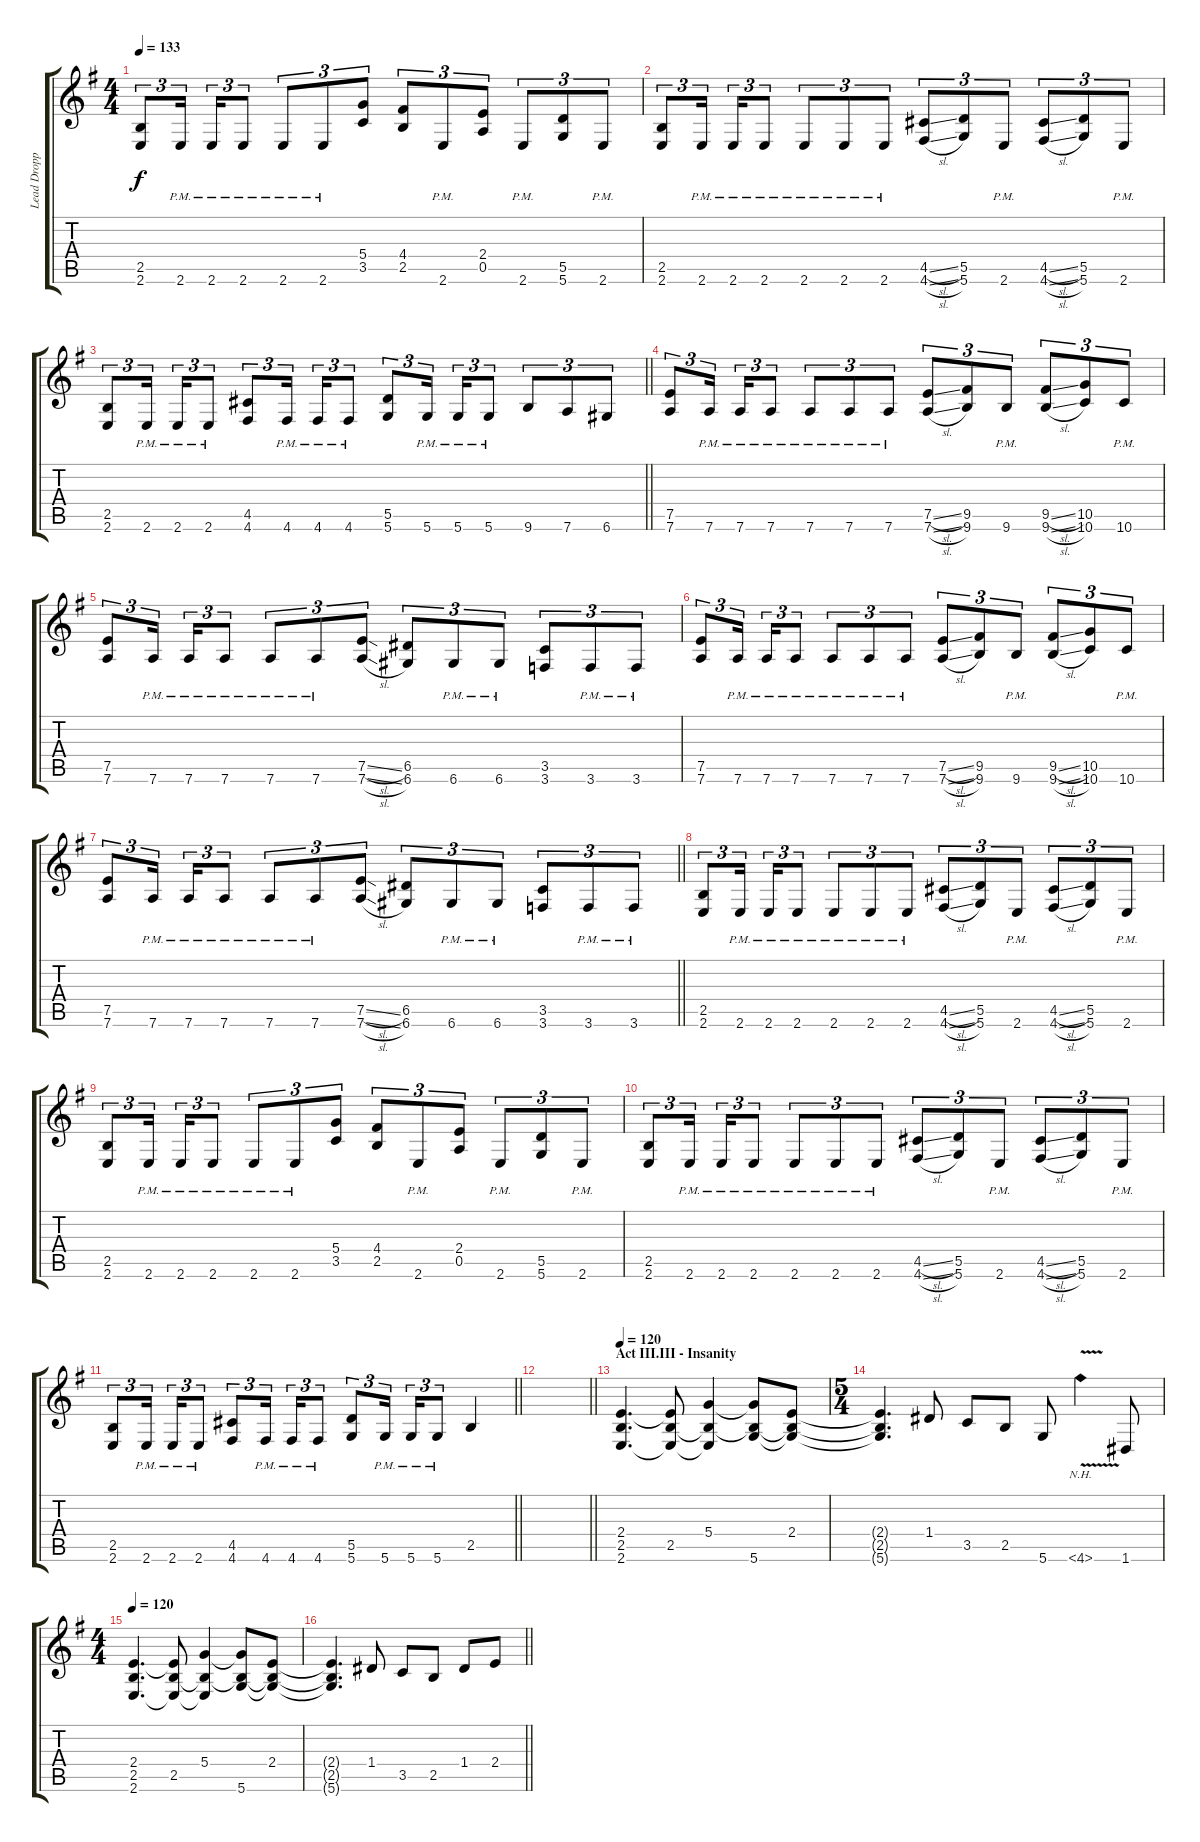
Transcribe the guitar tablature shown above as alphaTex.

\track ("Lead Dropped D " "Lead Dropp") {instrument distortionguitar}
\staff {score tabs}
\tuning (E4 B3 G3 D3 A2 D2) {hide}
\ts (4 4)
\tempo 133
\clef g2
\ks eminor
(2.5 2.6).8{tu (3 2) dy f} 2.6{pm}.16{tu (3 2) beam splitsecondary} 2.6{pm}.16{tu (3 2)} 2.6{pm}.8{tu (3 2)} 2.6{pm}.8{tu (3 2)} 2.6{pm}.8{tu (3 2)} (5.4 3.5).8{tu (3 2)} (4.4 2.5).8{tu (3 2)} 2.6{pm}.8{tu (3 2)} (2.4 0.5).8{tu (3 2)} 2.6{pm}.8{tu (3 2)} (5.5 5.6).8{tu (3 2)} 2.6{pm}.8{tu (3 2)} |
(2.5 2.6).8{tu (3 2)} 2.6{pm}.16{tu (3 2) beam splitsecondary} 2.6{pm}.16{tu (3 2)} 2.6{pm}.8{tu (3 2)} 2.6{pm}.8{tu (3 2)} 2.6{pm}.8{tu (3 2)} 2.6{pm}.8{tu (3 2)} (4.5{sl} 4.6{sl}).8{tu (3 2)} (5.5 5.6).8{tu (3 2)} 2.6{pm}.8{tu (3 2)} (4.5{sl} 4.6{sl}).8{tu (3 2)} (5.5 5.6).8{tu (3 2)} 2.6{pm}.8{tu (3 2)} |
\barLineRight lightlight
(2.5 2.6).8{tu (3 2)} 2.6{pm}.16{tu (3 2) beam splitsecondary} 2.6{pm}.16{tu (3 2)} 2.6{pm}.8{tu (3 2)} (4.5 4.6).8{tu (3 2)} 4.6{pm}.16{tu (3 2) beam splitsecondary} 4.6{pm}.16{tu (3 2)} 4.6{pm}.8{tu (3 2)} (5.5 5.6).8{tu (3 2)} 5.6{pm}.16{tu (3 2) beam splitsecondary} 5.6{pm}.16{tu (3 2)} 5.6{pm}.8{tu (3 2)} 9.6.8{tu (3 2)} 7.6.8{tu (3 2)} 6.6.8{tu (3 2)} |
(7.5 7.6).8{tu (3 2)} 7.6{pm}.16{tu (3 2) beam splitsecondary} 7.6{pm}.16{tu (3 2)} 7.6{pm}.8{tu (3 2)} 7.6{pm}.8{tu (3 2)} 7.6{pm}.8{tu (3 2)} 7.6{pm}.8{tu (3 2)} (7.5{sl} 7.6{sl}).8{tu (3 2)} (9.5 9.6).8{tu (3 2)} 9.6{pm}.8{tu (3 2)} (9.5{sl} 9.6{sl}).8{tu (3 2)} (10.5 10.6).8{tu (3 2)} 10.6{pm}.8{tu (3 2)} |
(7.5 7.6).8{tu (3 2)} 7.6{pm}.16{tu (3 2) beam splitsecondary} 7.6{pm}.16{tu (3 2)} 7.6{pm}.8{tu (3 2)} 7.6{pm}.8{tu (3 2)} 7.6{pm}.8{tu (3 2)} (7.5{sl} 7.6{sl}).8{tu (3 2)} (6.5 6.6).8{tu (3 2)} 6.6{pm}.8{tu (3 2)} 6.6{pm}.8{tu (3 2)} (3.5 3.6).8{tu (3 2)} 3.6{pm}.8{tu (3 2)} 3.6{pm}.8{tu (3 2)} |
(7.5 7.6).8{tu (3 2)} 7.6{pm}.16{tu (3 2) beam splitsecondary} 7.6{pm}.16{tu (3 2)} 7.6{pm}.8{tu (3 2)} 7.6{pm}.8{tu (3 2)} 7.6{pm}.8{tu (3 2)} 7.6{pm}.8{tu (3 2)} (7.5{sl} 7.6{sl}).8{tu (3 2)} (9.5 9.6).8{tu (3 2)} 9.6{pm}.8{tu (3 2)} (9.5{sl} 9.6{sl}).8{tu (3 2)} (10.5 10.6).8{tu (3 2)} 10.6{pm}.8{tu (3 2)} |
\barLineRight lightlight
(7.5 7.6).8{tu (3 2)} 7.6{pm}.16{tu (3 2) beam splitsecondary} 7.6{pm}.16{tu (3 2)} 7.6{pm}.8{tu (3 2)} 7.6{pm}.8{tu (3 2)} 7.6{pm}.8{tu (3 2)} (7.5{sl} 7.6{sl}).8{tu (3 2)} (6.5 6.6).8{tu (3 2)} 6.6{pm}.8{tu (3 2)} 6.6{pm}.8{tu (3 2)} (3.5 3.6).8{tu (3 2)} 3.6{pm}.8{tu (3 2)} 3.6{pm}.8{tu (3 2)} |
(2.5 2.6).8{tu (3 2)} 2.6{pm}.16{tu (3 2) beam splitsecondary} 2.6{pm}.16{tu (3 2)} 2.6{pm}.8{tu (3 2)} 2.6{pm}.8{tu (3 2)} 2.6{pm}.8{tu (3 2)} 2.6{pm}.8{tu (3 2)} (4.5{sl} 4.6{sl}).8{tu (3 2)} (5.5 5.6).8{tu (3 2)} 2.6{pm}.8{tu (3 2)} (4.5{sl} 4.6{sl}).8{tu (3 2)} (5.5 5.6).8{tu (3 2)} 2.6{pm}.8{tu (3 2)} |
(2.5 2.6).8{tu (3 2)} 2.6{pm}.16{tu (3 2) beam splitsecondary} 2.6{pm}.16{tu (3 2)} 2.6{pm}.8{tu (3 2)} 2.6{pm}.8{tu (3 2)} 2.6{pm}.8{tu (3 2)} (5.4 3.5).8{tu (3 2)} (4.4 2.5).8{tu (3 2)} 2.6{pm}.8{tu (3 2)} (2.4 0.5).8{tu (3 2)} 2.6{pm}.8{tu (3 2)} (5.5 5.6).8{tu (3 2)} 2.6{pm}.8{tu (3 2)} |
(2.5 2.6).8{tu (3 2)} 2.6{pm}.16{tu (3 2) beam splitsecondary} 2.6{pm}.16{tu (3 2)} 2.6{pm}.8{tu (3 2)} 2.6{pm}.8{tu (3 2)} 2.6{pm}.8{tu (3 2)} 2.6{pm}.8{tu (3 2)} (4.5{sl} 4.6{sl}).8{tu (3 2)} (5.5 5.6).8{tu (3 2)} 2.6{pm}.8{tu (3 2)} (4.5{sl} 4.6{sl}).8{tu (3 2)} (5.5 5.6).8{tu (3 2)} 2.6{pm}.8{tu (3 2)} |
\barLineRight lightlight
(2.5 2.6).8{tu (3 2)} 2.6{pm}.16{tu (3 2) beam splitsecondary} 2.6{pm}.16{tu (3 2)} 2.6{pm}.8{tu (3 2)} (4.5 4.6).8{tu (3 2)} 4.6{pm}.16{tu (3 2) beam splitsecondary} 4.6{pm}.16{tu (3 2)} 4.6{pm}.8{tu (3 2)} (5.5 5.6).8{tu (3 2)} 5.6{pm}.16{tu (3 2) beam splitsecondary} 5.6{pm}.16{tu (3 2)} 5.6{pm}.8{tu (3 2)} 2.5.4 |
\barLineRight lightlight
|
\section ("" "Act III.III - Insanity")
\tempo 120
(2.4 2.5 2.6).4{d instrument distortionguitar} (2.4{t} 2.5 2.6{t}).8 (5.4 2.5{t} 2.6{t}).4 (5.4{t} 2.5{t} 5.6).8 (2.4 2.5{t} 5.6{t}).8 |
\ts (5 4)
(2.4{t} 2.5{t} 5.6{t}).4{d} 1.4.8 3.5.8 2.5.8 5.6.8 4.6{nh v}.4 1.6.8 |
\ts (4 4)
\tempo 120
(2.4 2.5 2.6).4{d} (2.4{t} 2.5 2.6{t}).8 (5.4 2.5{t} 2.6{t}).4 (5.4{t} 2.5{t} 5.6).8 (2.4 2.5{t} 5.6{t}).8 |
\barLineRight lightlight
(2.4{t} 2.5{t} 5.6{t}).4{d} 1.4.8 3.5.8 2.5.8 1.4.8 2.4.8
